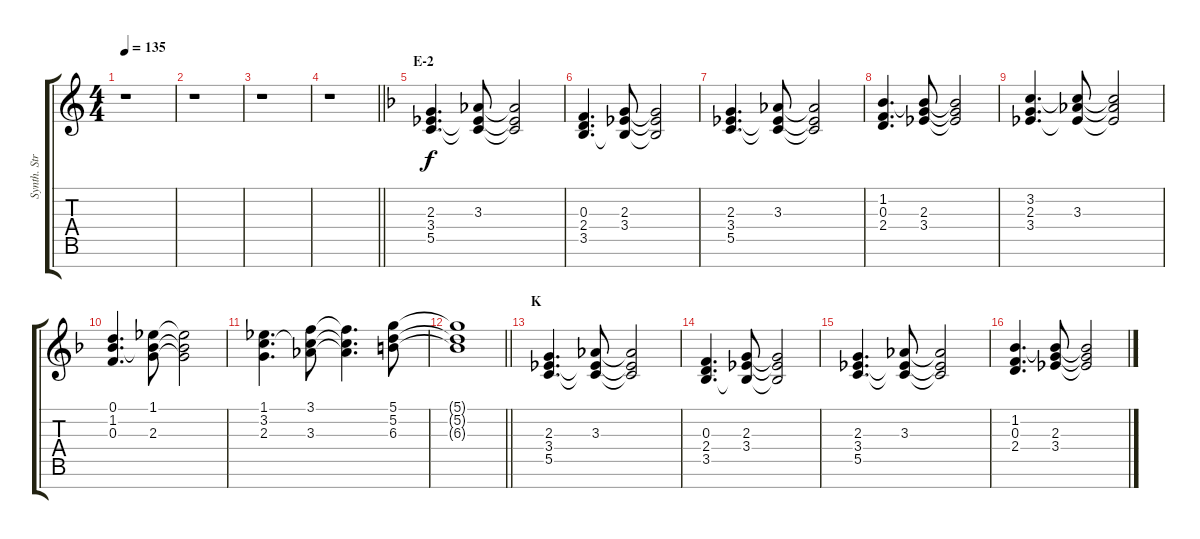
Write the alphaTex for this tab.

\track ("Synth. Strings" "Synth. Str") {instrument stringensemble1}
\staff {score tabs}
\tuning (D5 A4 F4 C4 G3 D3 A2) {hide}
\ts (4 4)
\tempo 135
\clef g2
\ks c
r.1{dy f} |
r.1 |
r.1 |
\barLineRight lightlight
r.1 |
\section ("" "E-2")
\ks f
(2.3 3.4 5.5).4{d} (3.3 3.4{t} 5.5{t}).8 (3.3{t} 3.4{t} 5.5{t}).2 |
(0.3 2.4 3.5).4{d} (2.3 3.4 3.5{t}).8 (2.3{t} 3.4{t} 3.5{t}).2 |
(2.3 3.4 5.5).4{d} (3.3 3.4{t} 5.5{t}).8 (3.3{t} 3.4{t} 5.5{t}).2 |
(1.2 0.3 2.4).4{d} (1.2{t} 2.3 3.4).8 (1.2{t} 2.3{t} 3.4{t}).2 |
(3.2 2.3 3.4).4{d} (3.2{t} 3.3 3.4{t}).8 (3.2{t} 3.3{t} 3.4{t}).2 |
(0.1 1.2 0.3).4{d} (1.1 1.2{t} 2.3).8 (1.1{t} 1.2{t} 2.3{t}).2 |
(1.1 3.2 2.3).4{d} (3.1 3.2{t} 3.3).8 (3.1{t} 3.2{t} 3.3{t}).4{d} (5.1 5.2 6.3).8 |
\barLineRight lightlight
(5.1{t} 5.2{t} 6.3{t}).1 |
\section ("" "K")
(2.3 3.4 5.5).4{d} (3.3 3.4{t} 5.5{t}).8 (3.3{t} 3.4{t} 5.5{t}).2 |
(0.3 2.4 3.5).4{d} (2.3 3.4 3.5{t}).8 (2.3{t} 3.4{t} 3.5{t}).2 |
(2.3 3.4 5.5).4{d} (3.3 3.4{t} 5.5{t}).8 (3.3{t} 3.4{t} 5.5{t}).2 |
(1.2 0.3 2.4).4{d} (1.2{t} 2.3 3.4).8 (1.2{t} 2.3{t} 3.4{t}).2
